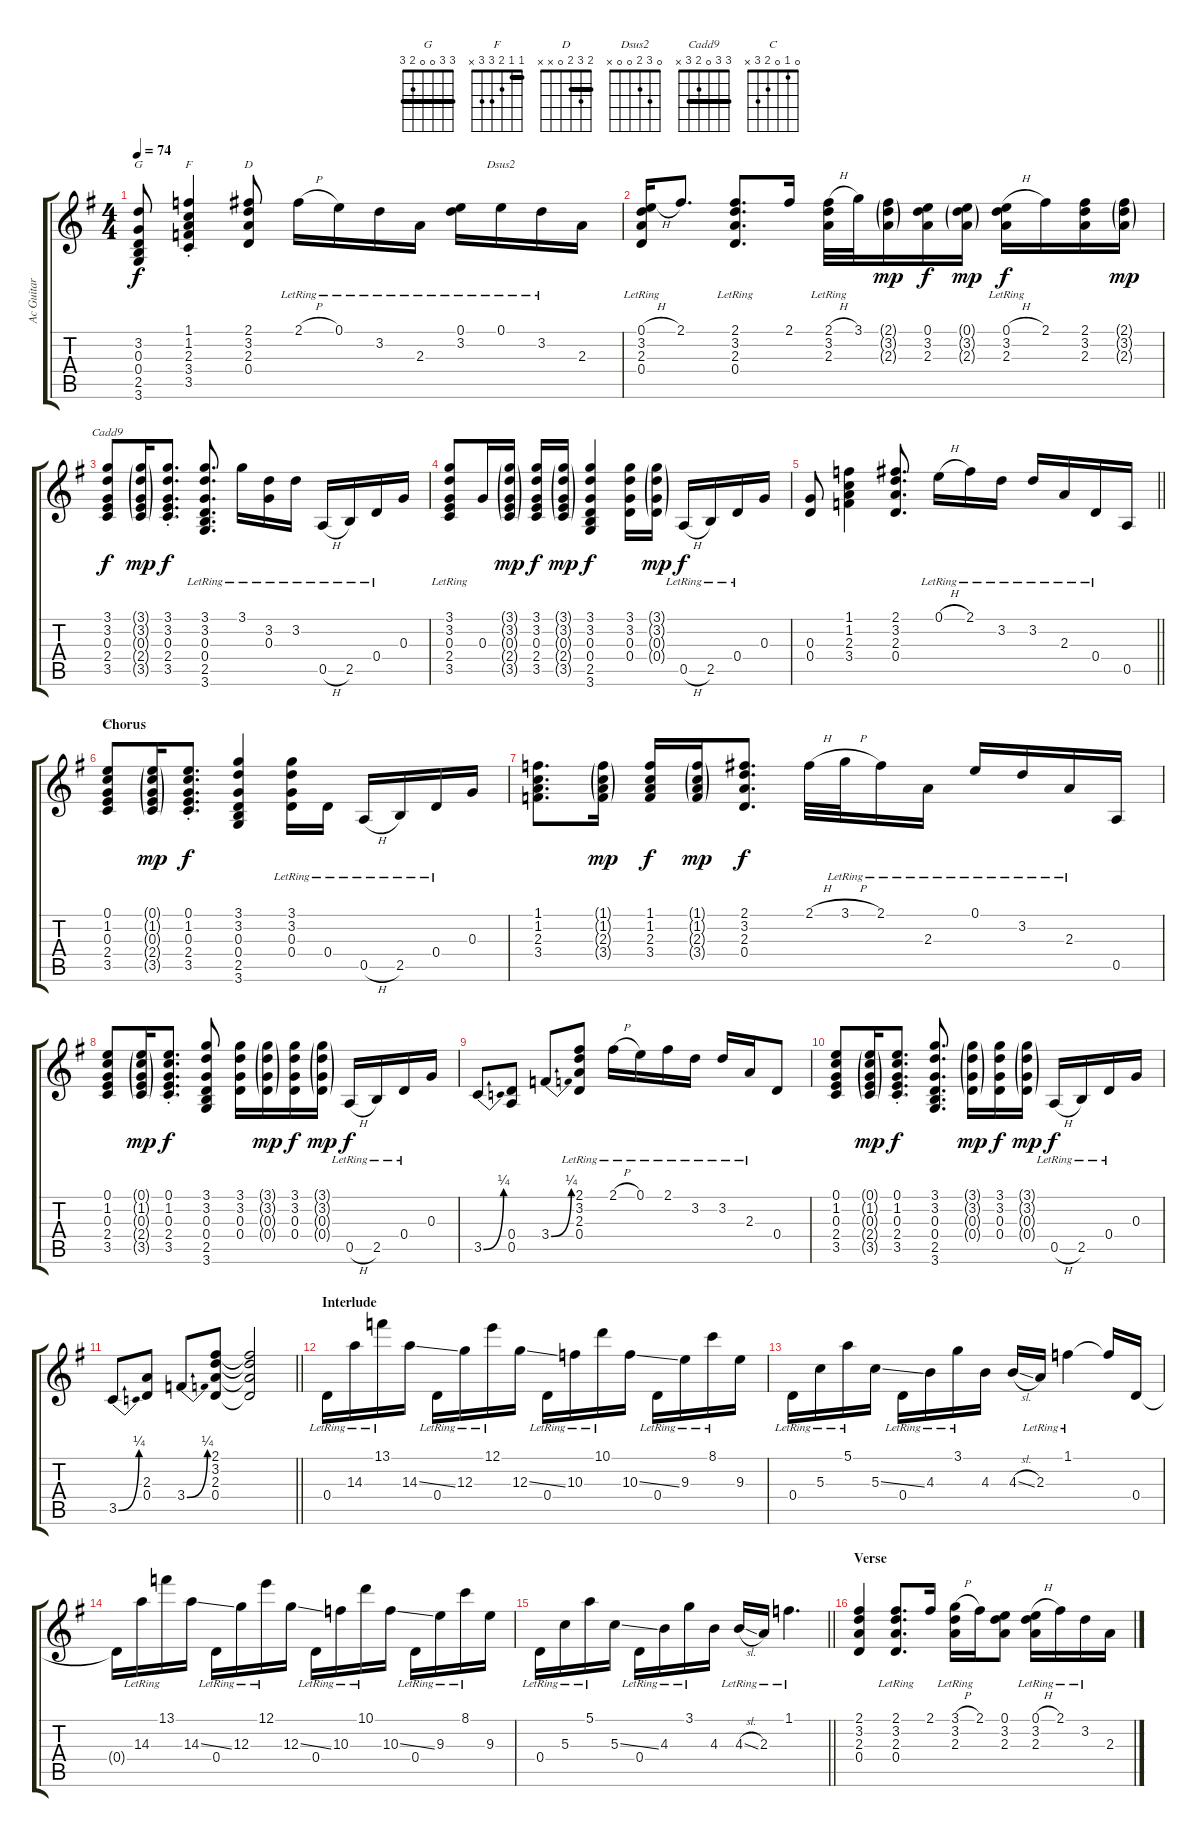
\track ("Ac Guitar #1" "Ac Guitar ") {instrument acousticguitarsteel}
\staff {score tabs}
\tuning (E4 B3 G3 D3 A2 E2) {hide}
\chord ("G" 3 3 0 0 2 3) {barre 3}
\chord ("F" 1 1 2 3 3 x) {barre 1}
\chord ("D" 2 3 2 0 x x) {barre 2}
\chord ("Dsus2" 0 3 2 0 0 x)
\chord ("Cadd9" 3 3 0 2 3 x) {barre 3}
\chord ("C" 0 1 0 2 3 x)
\ts (4 4)
\tempo 74
\clef g2
\ks g
(3.2 0.3 0.4 2.5 3.6).8{ch "G" dy f} (1.1{st} 1.2{st} 2.3{st} 3.4{st} 3.5{st}).4{ch "F"} (2.1 3.2 2.3 0.4).8{ch "D"} 2.1{h lr}.16 0.1{lr}.16 3.2{lr}.16 2.3{lr}.16 (0.1{lr} 3.2{lr}).16 0.1{lr}.16{ch "Dsus2"} 3.2{lr}.16 2.3.16 |
(0.1{h} 3.2{lr} 2.3{lr} 0.4{lr}).16 2.1.8{d} (2.1 3.2{lr} 2.3{lr} 0.4{lr}).8{d} 2.1.16 (2.1{h} 3.2{lr} 2.3{lr}).32 3.1.32 (2.1{g} 3.2{g} 2.3{g}).16{dy mp} (0.1 3.2 2.3).16{dy f} (0.1{g} 3.2{g} 2.3{g}).16{dy mp} (0.1{h} 3.2{lr} 2.3{lr}).16{dy f} 2.1.16 (2.1 3.2 2.3).16 (2.1{g} 3.2{g} 2.3{g}).16{dy mp} |
(3.1 3.2 0.3 2.4 3.5).8{ch "Cadd9" dy f} (3.1{g} 3.2{g} 0.3{g} 2.4{g} 3.5{g}).16{dy mp} (3.1{st} 3.2{st} 0.3{st} 2.4{st} 3.5{st}).8{d dy f} (3.1 3.2{lr} 0.3{lr} 0.4{lr} 2.5{lr} 3.6{lr}).8{d} 3.1{lr}.16 (3.2{lr} 0.3{lr}).16 3.2{lr}.16 0.5{h lr}.16 2.5{lr}.16 0.4{lr}.16 0.3.16 |
(3.1{lr} 3.2{lr} 0.3 2.4{lr} 3.5{lr}).8 0.3.16 (3.1{g} 3.2{g} 0.3{g} 2.4{g} 3.5{g}).16{dy mp} (3.1 3.2 0.3 2.4 3.5).16{dy f} (3.1{g} 3.2{g} 0.3{g} 2.4{g} 3.5{g}).16{dy mp} (3.1 3.2 0.3 0.4 2.5 3.6).4{dy f} (3.1 3.2 0.3 0.4).16 (3.1{g} 3.2{g} 0.3{g} 0.4{g}).16{dy mp} 0.5{h lr}.16{dy f} 2.5{lr}.16 0.4{lr}.16 0.3.16 |
\barLineRight lightlight
(0.3 0.4).8 (1.1 1.2 2.3 3.4).4 (2.1 3.2 2.3 0.4).8{d} 0.1{h lr}.16 2.1{lr}.16 3.2{lr}.16 3.2{lr}.16 2.3{lr}.16 0.4{lr}.16 0.5.16 |
\section ("" "Chorus")
(0.1 1.2 0.3 2.4 3.5).8{ch "C"} (0.1{g} 1.2{g} 0.3{g} 2.4{g} 3.5{g}).16{dy mp} (0.1{st} 1.2{st} 0.3{st} 2.4{st} 3.5{st}).8{d dy f} (3.1 3.2 0.3 0.4 2.5 3.6).4 (3.1{lr} 3.2{lr} 0.3{lr} 0.4{lr}).16 0.4{lr}.16 0.5{h lr}.16 2.5{lr}.16 0.4{lr}.16 0.3.16 |
(1.1 1.2 2.3 3.4).8{d} (1.1{g} 1.2{g} 2.3{g} 3.4{g}).16{dy mp} (1.1 1.2 2.3 3.4).16{dy f} (1.1{g} 1.2{g} 2.3{g} 3.4{g}).16{dy mp} (2.1 3.2 2.3 0.4).8{d dy f} 2.1{h}.32 3.1{h lr}.32 2.1{lr}.16 2.3{lr}.16 0.1{lr}.16 3.2{lr}.16 2.3{lr}.16 0.5.16 |
(0.1 1.2 0.3 2.4 3.5).8 (0.1{g} 1.2{g} 0.3{g} 2.4{g} 3.5{g}).16{dy mp} (0.1{st} 1.2{st} 0.3{st} 2.4{st} 3.5{st}).8{d dy f} (3.1 3.2 0.3 0.4 2.5 3.6).8 (3.1 3.2 0.3 0.4).16 (3.1{g} 3.2{g} 0.3{g} 0.4{g}).16{dy mp} (3.1 3.2 0.3 0.4).16{dy f} (3.1{g} 3.2{g} 0.3{g} 0.4{g}).16{dy mp} 0.5{h lr}.16{dy f} 2.5{lr}.16 0.4{lr}.16 0.3.16 |
3.5{be (bend 0 0 60 1)}.8 (0.4 0.5).8 3.4{be (bend 0 0 60 1)}.8 (2.1 3.2{lr} 2.3{lr} 0.4{lr}).8 2.1{h lr}.16 0.1{lr}.16 2.1{lr}.16 3.2{lr}.16 3.2{lr}.16 2.3{lr}.16 0.4.8 |
(0.1 1.2 0.3 2.4 3.5).8 (0.1{g} 1.2{g} 0.3{g} 2.4{g} 3.5{g}).16{dy mp} (0.1{st} 1.2{st} 0.3{st} 2.4{st} 3.5{st}).8{d dy f} (3.1 3.2 0.3 0.4 2.5 3.6).8{d} (3.1{g} 3.2{g} 0.3{g} 0.4{g}).16{dy mp} (3.1 3.2 0.3 0.4).16{dy f} (3.1{g} 3.2{g} 0.3{g} 0.4{g}).16{dy mp} 0.5{h lr}.16{dy f} 2.5{lr}.16 0.4{lr}.16 0.3.16 |
\barLineRight lightlight
3.5{be (bend 0 0 60 1)}.8 (2.3 0.4).8 3.4{be (bend 0 0 60 1)}.8 (2.1 3.2 2.3 0.4).8 (2.1{t} 3.2{t} 2.3{t} 0.4{t}).2 |
\section ("" "Interlude")
0.4{lr}.16 14.3{lr}.16 13.1{lr}.16 14.3{ss}.16 0.4{lr}.16 12.3{lr}.16 12.1{lr}.16 12.3{ss}.16 0.4{lr}.16 10.3{lr}.16 10.1{lr}.16 10.3{ss}.16 0.4{lr}.16 9.3{lr}.16 8.1{lr}.16 9.3.16 |
0.4{lr}.16 5.3{lr}.16 5.1{lr}.16 5.3{ss}.16 0.4{lr}.16 4.3{lr}.16 3.1{lr}.16 4.3.16 4.3{sl}.16 2.3{lr}.16 1.1{lr}.4 1.1{t}.16 0.4.16 |
0.4{t}.16 14.3{lr}.16 13.1{lr}.16 14.3{ss}.16 0.4{lr}.16 12.3{lr}.16 12.1{lr}.16 12.3{ss}.16 0.4{lr}.16 10.3{lr}.16 10.1{lr}.16 10.3{ss}.16 0.4{lr}.16 9.3{lr}.16 8.1{lr}.16 9.3.16 |
\barLineRight lightlight
0.4{lr}.16 5.3{lr}.16 5.1{lr}.16 5.3{ss}.16 0.4{lr}.16 4.3{lr}.16 3.1{lr}.16 4.3.16 4.3{sl lr}.16 2.3{lr}.16 1.1{lr}.4{d} |
\section ("" "Verse")
(2.1 3.2 2.3 0.4).4 (2.1 3.2{lr} 2.3{lr} 0.4{lr}).8{d} 2.1.16 (3.1{h} 3.2{lr} 2.3).16 2.1.16 (0.1 3.2 2.3).8 (0.1{h lr} 3.2{lr} 2.3{lr}).16 2.1{lr}.16 3.2{lr}.16 2.3.16
